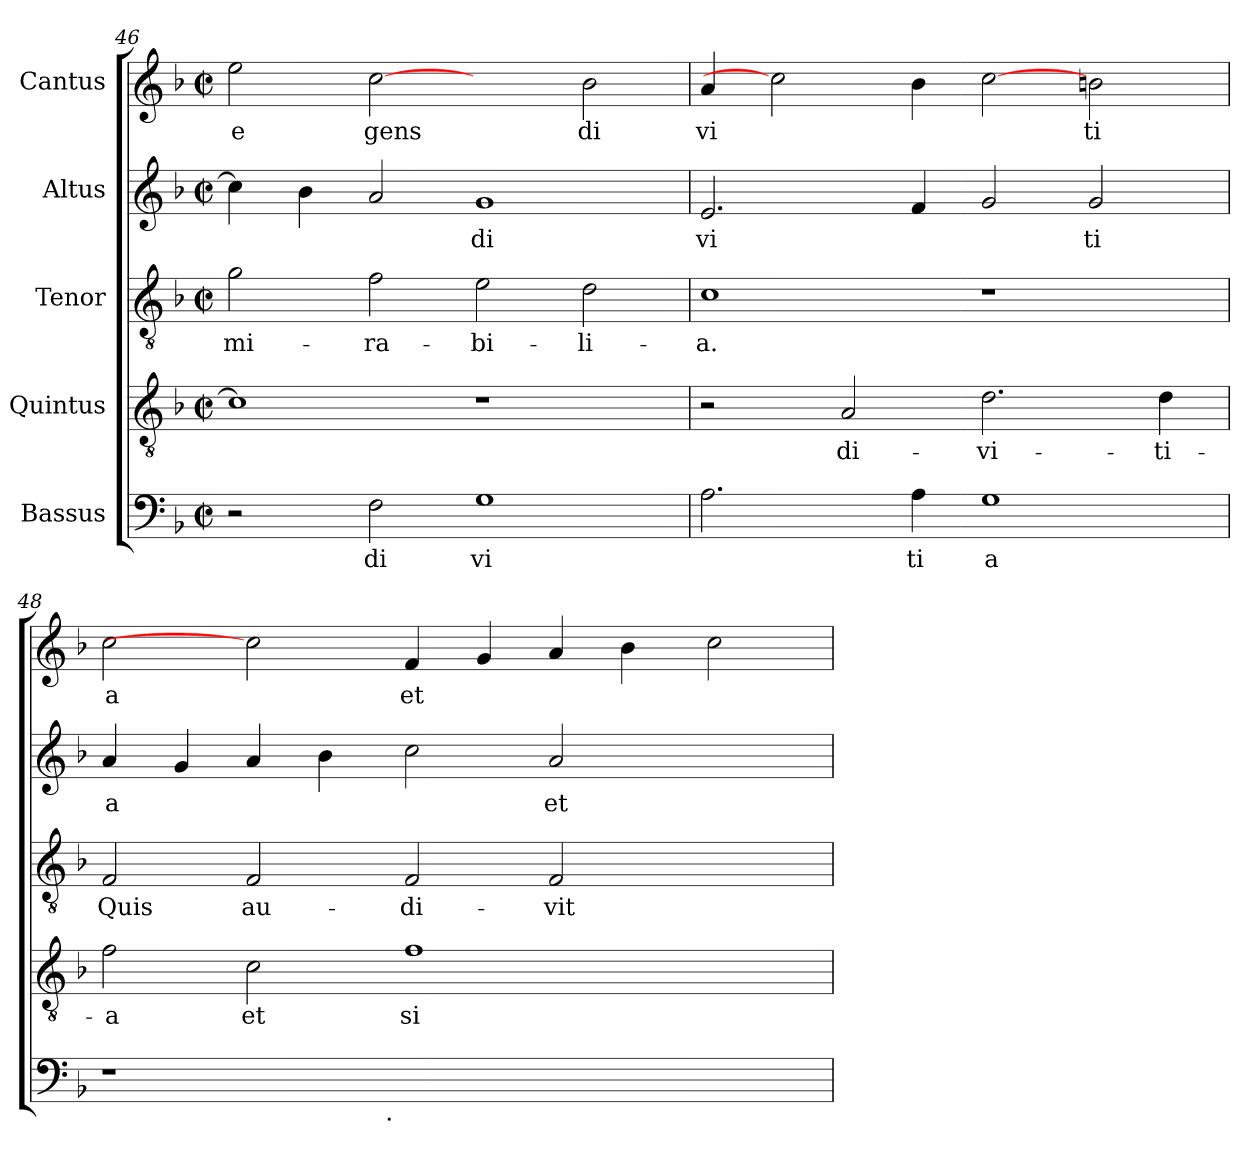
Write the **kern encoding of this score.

**kern	**text	**kern	**text	**kern	**text	**kern	**text	**kern	**text
*part5	*part5	*part4	*part4	*part3	*part3	*part2	*part2	*part1	*part1
*staff5	*staff5	*staff4	*staff4	*staff3	*staff3	*staff2	*staff2	*staff1	*staff1
*I"Bassus	*	*I"Quintus	*	*I"Tenor	*	*I"Altus	*	*I"Cantus	*
*clefF4	*	*clefGv2	*	*clefGv2	*	*clefG2	*	*clefG2	*
*k[b-]	*	*k[b-]	*	*k[b-]	*	*k[b-]	*	*k[b-]	*
*F:	*	*F:	*	*F:	*	*F:	*	*F:	*
*M2/2	*	*M2/2	*	*M2/2	*	*M2/2	*	*M2/2	*
*met(c|)	*	*met(c|)	*	*met(c|)	*	*met(c|)	*	*met(c|)	*
=46	=46	=46	=46	=46	=46	=46	=46	=46	=46
!	!	!	!LO:LY:b:cj	!	!LO:LY:b:cj	!	!LO:LY:b:cj	!	!LO:LY:b:cj
2r	.	1c]	.	2g\	mi-	4cc\]	.	2ee\	e
!	!	!	!	!	!	!	!LO:LY:b:cj	!	!
.	.	.	.	.	.	4b-\	.	.	.
!	!LO:LY:b:cj	!	!	!	!LO:LY:b:cj	!	!LO:LY:b:cj	!	!LO:LY:b:cj
2F\	di	.	.	2f\	-ra-	2a/	.	[2cc	gens
!	!LO:LY:b:cj	!	!	!	!LO:LY:b:cj	!	!LO:LY:b:cj	!	!
1G	vi	1r	.	2e\	-bi-	1g	di	2ryy	.
!	!	!	!	!	!LO:LY:b:cj	!	!	!	!LO:LY:b:cj
.	.	.	.	2d\	-li-	.	.	2b-\	di
=47	=47	=47	=47	=47	=47	=47	=47	=47	=47
!	!LO:LY:b:cj	!	!	!	!LO:LY:b:cj	!	!LO:LY:b:cj	!	!LO:LY:b:cj
2.A\	.	2r	.	1c	-a.	2.e/	vi	4a/	vi
.	.	.	.	.	.	.	.	2cc]	.
!	!	!	!LO:LY:b:cj	!	!	!	!	!	!
.	.	2A/	di-	.	.	.	.	.	.
!	!LO:LY:b:cj	!	!	!	!	!	!LO:LY:b:cj	!	!LO:LY:b:cj
4A\	ti	.	.	.	.	4f/	.	4b-\	.
!	!LO:LY:b:cj	!	!LO:LY:b:cj	!	!	!	!LO:LY:b:cj	!	!LO:LY:b:cj
1G	a	2.d\	-vi-	1r	.	2g/	.	[2cc	.
!	!	!	!	!	!	!	!LO:LY:b:cj	!	!LO:LY:b:cj
.	.	.	.	.	.	2g/	ti	2b\	ti
!	!	!	!LO:LY:b:cj	!	!	!	!	!	!
.	.	4d\	-ti-	.	.	.	.	.	.
=48	=48	=48	=48	=48	=48	=48	=48	=48	=48
!	!	!	!LO:LY:b:cj	!	!LO:LY:b:cj	!	!LO:LY:b:cj	!	!LO:LY:b:cj
*^	*	*	*	*	*	*	*	*	*
1r	2ryy	.	2f\	-a	2F/	Quis	4a/	a	2cc\	a
!	!	!	!	!	!	!	!	!LO:LY:b:cj	!	!
.	.	.	.	.	.	.	4g/	.	.	.
!	!	!	!	!LO:LY:b:cj	!	!LO:LY:b:cj	!	!LO:LY:b:cj	!	!
.	4...ryy	.	2c\	et	2F/	au-	4a/	.	2cc]	.
!	!	!	!	!	!	!	!	!LO:LY:b:cj	!	!
.	.	.	.	.	.	.	4b-\	.	.	.
!	!LO:TX:b:t=.	!	!	!	!	!	!	!	!	!
.	1ryy	.	.	.	.	.	.	.	.	.
!	!	!	!	!LO:LY:b:cj	!	!LO:LY:b:cj	!	!LO:LY:b:cj	!	!LO:LY:b:cj
1.ryy	.	.	1f	si-	2F/	-di-	2cc\	.	4f/	et
!	!	!	!	!	!	!	!	!	!	!LO:LY:b:cj
.	.	.	.	.	.	.	.	.	4g/	.
!	!	!	!	!	!	!LO:LY:b:cj	!	!LO:LY:b:cj	!	!LO:LY:b:cj
.	.	.	.	.	2F/	-vit	2a/	et	4a/	.
!	!	!	!	!	!	!	!	!	!	!LO:LY:b:cj
.	.	.	.	.	.	.	.	.	4b-\	.
.	2ryy	.	.	.	.	.	.	.	.	.
!	!	!	!	!	!	!	!	!	!	!LO:LY:b:cj
.	.	.	2ryy	.	2ryy	.	2ryy	.	2cc\	.
.	32ryy	.	.	.	.	.	.	.	.	.
*v	*v	*	*	*	*	*	*	*	*	*
=	=	=	=	=	=	=	=	=	=
*-	*-	*-	*-	*-	*-	*-	*-	*-	*-
